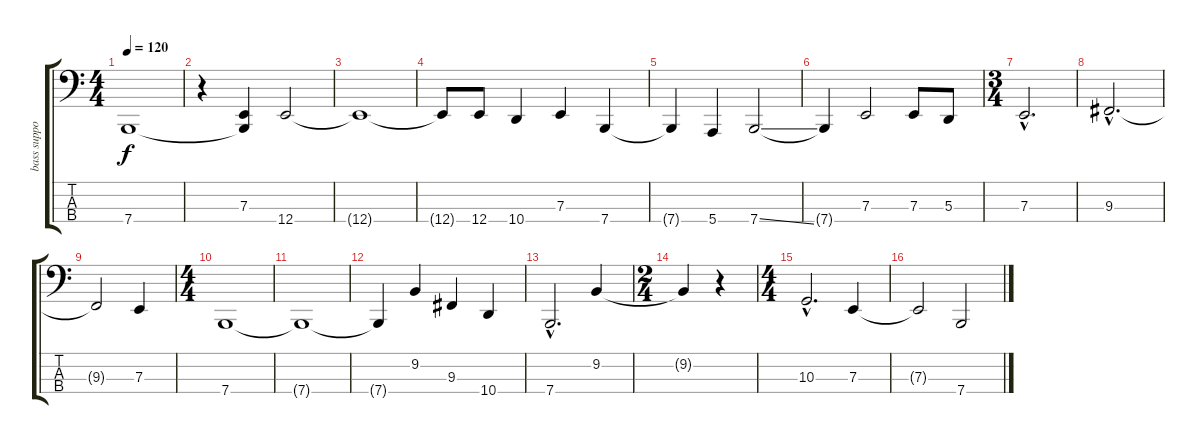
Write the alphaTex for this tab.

\track ("bass support" "bass suppo") {instrument lead1square}
\staff {score tabs}
\tuning (G2 D2 A1 E1) {hide}
\ts (4 4)
\tempo 120
\clef f4
\ks c
7.4.1{dy f} |
r.4 (7.3 7.4{t}).4 12.4.2 |
12.4{t}.1 |
12.4{t}.8 12.4.8 10.4.4 7.3.4 7.4.4 |
7.4{t}.4 5.4.4 7.4{ss}.2 |
7.4{t}.4 7.3.2 7.3.8 5.3.8 |
\ts (3 4)
7.3{hac}.2{d} |
9.3{hac}.2{d} |
9.3{t}.2 7.3.4 |
\ts (4 4)
7.4.1 |
7.4{t}.1 |
7.4{t}.4 9.2.4 9.3.4 10.4.4 |
7.4{hac}.2{d} 9.2.4 |
\ts (2 4)
9.2{t}.4 r.4 |
\ts (4 4)
10.3{hac}.2{d} 7.3.4 |
7.3{t}.2 7.4.2
